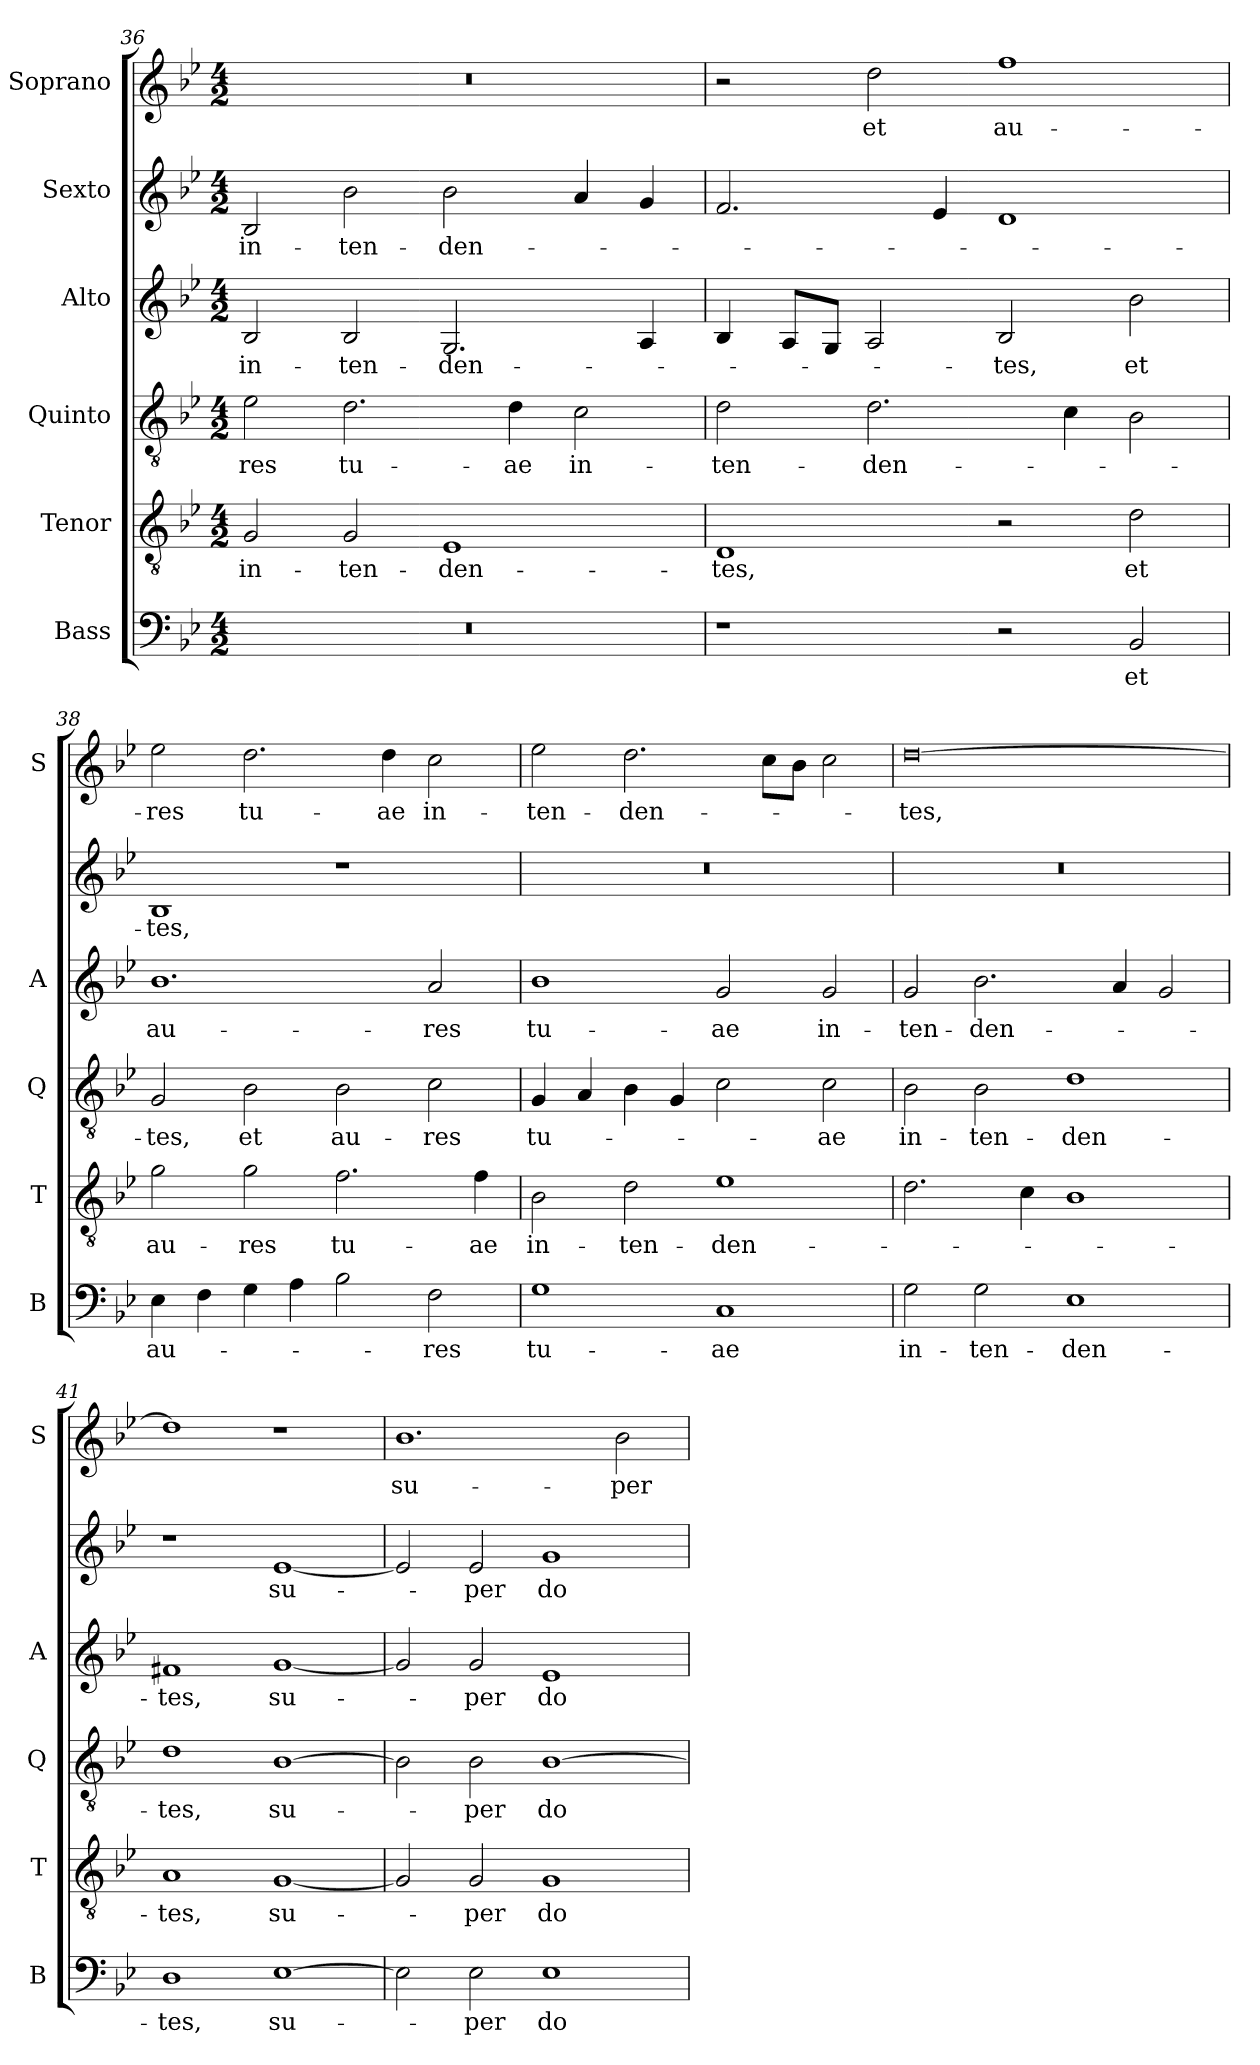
**kern	**text	**kern	**text	**kern	**text	**kern	**text	**kern	**text	**kern	**text
*part6	*part6	*part5	*part5	*part4	*part4	*part3	*part3	*part2	*part2	*part1	*part1
*staff6	*staff6	*staff5	*staff5	*staff4	*staff4	*staff3	*staff3	*staff2	*staff2	*staff1	*staff1
*I"Bass	*	*I"Tenor	*	*I"Quinto	*	*I"Alto	*	*I"Sexto	*	*I"Soprano	*
*I'B	*	*I'T	*	*I'Q	*	*I'A	*	*	*	*I'S	*
*clefF4	*	*clefGv2	*	*clefGv2	*	*clefG2	*	*clefG2	*	*clefG2	*
*k[b-e-]	*	*k[b-e-]	*	*k[b-e-]	*	*k[b-e-]	*	*k[b-e-]	*	*k[b-e-]	*
*B-:	*	*B-:	*	*B-:	*	*B-:	*	*B-:	*	*B-:	*
*M4/2	*	*M4/2	*	*M4/2	*	*M4/2	*	*M4/2	*	*M4/2	*
=36	=36	=36	=36	=36	=36	=36	=36	=36	=36	=36	=36
!	!	!	!LO:LY:b	!	!LO:LY:b	!	!LO:LY:b	!	!LO:LY:b	!	!
0r	.	2G/	in-	2e-\	-res	2B-/	in-	2B-/	in-	0r	.
!	!	!	!LO:LY:b	!	!LO:LY:b	!	!LO:LY:b	!	!LO:LY:b	!	!
.	.	2G/	-ten-	2.d\	tu-	2B-/	-ten-	2b-\	-ten-	.	.
!	!	!	!LO:LY:b	!	!	!	!LO:LY:b	!	!LO:LY:b	!	!
.	.	1E-	-den-	.	.	2.G/	-den-	2b-\	-den-	.	.
!	!	!	!	!	!LO:LY:b	!	!	!	!	!	!
.	.	.	.	4d\	-ae	.	.	.	.	.	.
!	!	!	!	!	!LO:LY:b	!	!	!	!	!	!
.	.	.	.	2c\	in-	.	.	4a/	.	.	.
.	.	.	.	.	.	4A/	.	4g/	.	.	.
=37	=37	=37	=37	=37	=37	=37	=37	=37	=37	=37	=37
!	!	!	!LO:LY:b	!	!LO:LY:b	!	!	!	!	!	!
1r	.	1D	-tes,	2d\	-ten-	4B-/	.	2.f/	.	2r	.
.	.	.	.	.	.	8A/L	.	.	.	.	.
.	.	.	.	.	.	8G/J	.	.	.	.	.
!	!	!	!	!	!LO:LY:b	!	!	!	!	!	!LO:LY:b
.	.	.	.	2.d\	-den-	2A/	.	.	.	2dd\	et
.	.	.	.	.	.	.	.	4e-/	.	.	.
!	!	!	!	!	!	!	!LO:LY:b	!	!	!	!LO:LY:b
2r	.	2r	.	.	.	2B-/	-tes,	1d	.	1ff	au-
.	.	.	.	4c\	.	.	.	.	.	.	.
!	!LO:LY:b	!	!LO:LY:b	!	!	!	!LO:LY:b	!	!	!	!
2BB-/	et	2d\	et	2B-\	.	2b-\	et	.	.	.	.
!!LO:LB:g=z
=38	=38	=38	=38	=38	=38	=38	=38	=38	=38	=38	=38
!	!LO:LY:b	!	!LO:LY:b	!	!LO:LY:b	!	!LO:LY:b	!	!LO:LY:b	!	!LO:LY:b
4E-\	au-	2g\	au-	2G/	-tes,	1.b-	au-	1B-	-tes,	2ee-\	-res
4F\	.	.	.	.	.	.	.	.	.	.	.
!	!	!	!LO:LY:b	!	!LO:LY:b	!	!	!	!	!	!LO:LY:b
4G\	.	2g\	-res	2B-\	et	.	.	.	.	2.dd\	tu-
4A\	.	.	.	.	.	.	.	.	.	.	.
!	!	!	!LO:LY:b	!	!LO:LY:b	!	!	!	!	!	!
2B-\	.	2.f\	tu-	2B-\	au-	.	.	1r	.	.	.
!	!	!	!	!	!	!	!	!	!	!	!LO:LY:b
.	.	.	.	.	.	.	.	.	.	4dd\	-ae
!	!LO:LY:b	!	!	!	!LO:LY:b	!	!LO:LY:b	!	!	!	!LO:LY:b
2F\	-res	.	.	2c\	-res	2a/	-res	.	.	2cc\	in-
!	!	!	!LO:LY:b	!	!	!	!	!	!	!	!
.	.	4f\	-ae	.	.	.	.	.	.	.	.
=39	=39	=39	=39	=39	=39	=39	=39	=39	=39	=39	=39
!	!LO:LY:b	!	!LO:LY:b	!	!LO:LY:b	!	!LO:LY:b	!	!	!	!LO:LY:b
1G	tu-	2B-\	in-	4G/	tu-	1b-	tu-	0r	.	2ee-\	-ten-
.	.	.	.	4A/	.	.	.	.	.	.	.
!	!	!	!LO:LY:b	!	!	!	!	!	!	!	!LO:LY:b
.	.	2d\	-ten-	4B-\	.	.	.	.	.	2.dd\	-den-
.	.	.	.	4G/	.	.	.	.	.	.	.
!	!LO:LY:b	!	!LO:LY:b	!	!	!	!LO:LY:b	!	!	!	!
1C	-ae	1e-	-den-	2c\	.	2g/	-ae	.	.	.	.
.	.	.	.	.	.	.	.	.	.	8cc\L	.
.	.	.	.	.	.	.	.	.	.	8b-\J	.
!	!	!	!	!	!LO:LY:b	!	!LO:LY:b	!	!	!	!
.	.	.	.	2c\	-ae	2g/	in-	.	.	2cc\	.
=40	=40	=40	=40	=40	=40	=40	=40	=40	=40	=40	=40
!	!LO:LY:b	!	!	!	!LO:LY:b	!	!LO:LY:b	!	!	!	!LO:LY:b
2G\	in-	2.d\	.	2B-\	in-	2g/	-ten-	0r	.	[0dd	-tes,
!	!LO:LY:b	!	!	!	!LO:LY:b	!	!LO:LY:b	!	!	!	!
2G\	-ten-	.	.	2B-\	-ten-	2.b-\	-den-	.	.	.	.
.	.	4c\	.	.	.	.	.	.	.	.	.
!	!LO:LY:b	!	!	!	!LO:LY:b	!	!	!	!	!	!
1E-	-den-	1B-	.	1d	-den-	.	.	.	.	.	.
.	.	.	.	.	.	4a/	.	.	.	.	.
.	.	.	.	.	.	2g/	.	.	.	.	.
=41	=41	=41	=41	=41	=41	=41	=41	=41	=41	=41	=41
!	!LO:LY:b	!	!LO:LY:b	!	!LO:LY:b	!	!LO:LY:b	!	!	!	!
1D	-tes,	1A	-tes,	1d	-tes,	1f#X	-tes,	1r	.	1dd]	.
!	!LO:LY:b	!	!LO:LY:b	!	!LO:LY:b	!	!LO:LY:b	!	!LO:LY:b	!	!
[1E-	su-	[1G	su-	[1B-	su-	[1g	su-	[1e-	su-	1r	.
!!LO:PB:g=z
=42	=42	=42	=42	=42	=42	=42	=42	=42	=42	=42	=42
!	!	!	!	!	!	!	!	!	!	!	!LO:LY:b
2E-\]	.	2G/]	.	2B-\]	.	2g/]	.	2e-/]	.	1.b-	su-
!	!LO:LY:b	!	!LO:LY:b	!	!LO:LY:b	!	!LO:LY:b	!	!LO:LY:b	!	!
2E-\	-per	2G/	-per	2B-\	-per	2g/	-per	2e-/	-per	.	.
!	!LO:LY:b	!	!LO:LY:b	!	!LO:LY:b	!	!LO:LY:b	!	!LO:LY:b	!	!
1E-	do-	1G	do-	[1B-	do-	1e-	do-	1g	do-	.	.
!	!	!	!	!	!	!	!	!	!	!	!LO:LY:b
.	.	.	.	.	.	.	.	.	.	2b-\	-per
=	=	=	=	=	=	=	=	=	=	=	=
*-	*-	*-	*-	*-	*-	*-	*-	*-	*-	*-	*-
